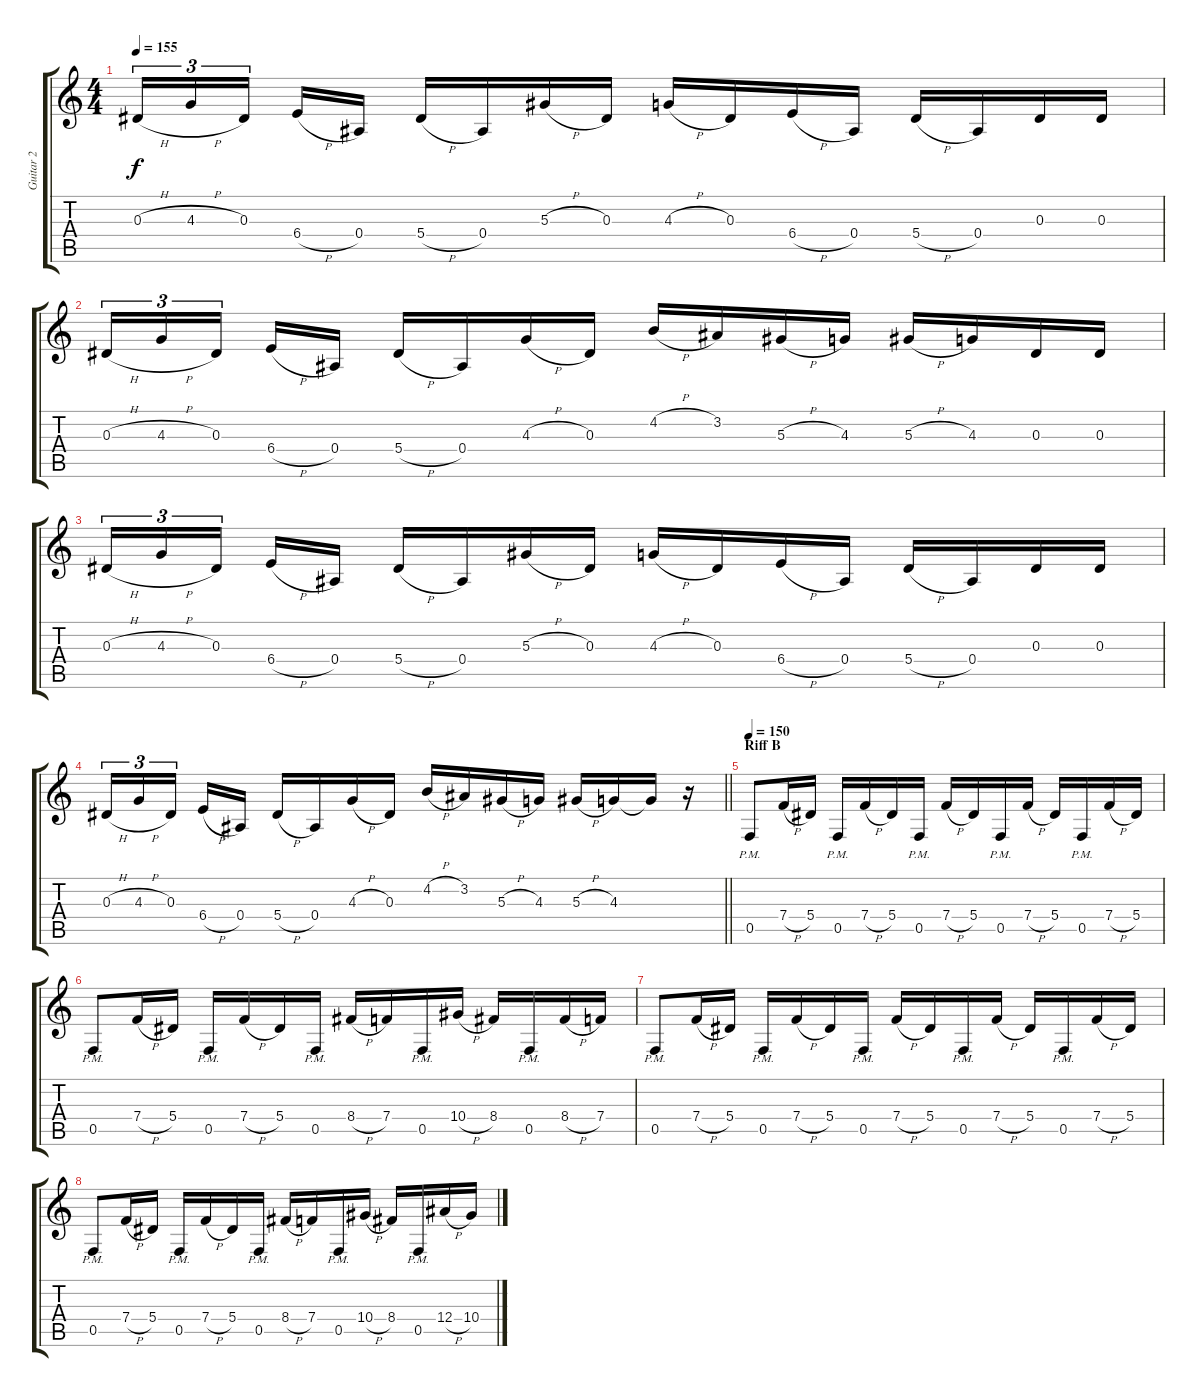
\track ("Guitar 2" "Guitar 2") {instrument distortionguitar}
\staff {score tabs}
\tuning (C4 G3 Eb3 Bb2 F2 C2) {hide}
\ts (4 4)
\tempo 155
\clef g2
\ks c
0.3{h}.16{tu (3 2) dy f} 4.3{h}.16{tu (3 2)} 0.3.16{tu (3 2) beam splitsecondary} 6.4{h}.16 0.4.16 5.4{h}.16 0.4.16 5.3{h}.16 0.3.16 4.3{h}.16 0.3.16 6.4{h}.16 0.4.16 5.4{h}.16 0.4.16 0.3.16 0.3.16 |
0.3{h}.16{tu (3 2)} 4.3{h}.16{tu (3 2)} 0.3.16{tu (3 2) beam splitsecondary} 6.4{h}.16 0.4.16 5.4{h}.16 0.4.16 4.3{h}.16 0.3.16 4.2{h}.16 3.2.16 5.3{h}.16 4.3.16 5.3{h}.16 4.3.16 0.3.16 0.3.16 |
0.3{h}.16{tu (3 2)} 4.3{h}.16{tu (3 2)} 0.3.16{tu (3 2) beam splitsecondary} 6.4{h}.16 0.4.16 5.4{h}.16 0.4.16 5.3{h}.16 0.3.16 4.3{h}.16 0.3.16 6.4{h}.16 0.4.16 5.4{h}.16 0.4.16 0.3.16 0.3.16 |
\barLineRight lightlight
0.3{h}.16{tu (3 2)} 4.3{h}.16{tu (3 2)} 0.3.16{tu (3 2) beam splitsecondary} 6.4{h}.16 0.4.16 5.4{h}.16 0.4.16 4.3{h}.16 0.3.16 4.2{h}.16 3.2.16 5.3{h}.16 4.3.16 5.3{h}.16 4.3.16 4.3{t}.16 r.16 |
\section ("" "Riff B")
\tempo 150
0.5{pm}.8 7.4{h}.16 5.4.16 0.5{pm}.16 7.4{h}.16 5.4.16 0.5{pm}.16 7.4{h}.16 5.4.16 0.5{pm}.16 7.4{h}.16 5.4.16 0.5{pm}.16 7.4{h}.16 5.4.16 |
0.5{pm}.8 7.4{h}.16 5.4.16 0.5{pm}.16 7.4{h}.16 5.4.16 0.5{pm}.16 8.4{h}.16 7.4.16 0.5{pm}.16 10.4{h}.16 8.4.16 0.5{pm}.16 8.4{h}.16 7.4.16 |
0.5{pm}.8 7.4{h}.16 5.4.16 0.5{pm}.16 7.4{h}.16 5.4.16 0.5{pm}.16 7.4{h}.16 5.4.16 0.5{pm}.16 7.4{h}.16 5.4.16 0.5{pm}.16 7.4{h}.16 5.4.16 |
0.5{pm}.8 7.4{h}.16 5.4.16 0.5{pm}.16 7.4{h}.16 5.4.16 0.5{pm}.16 8.4{h}.16 7.4.16 0.5{pm}.16 10.4{h}.16 8.4.16 0.5{pm}.16 12.4{h}.16 10.4.16
